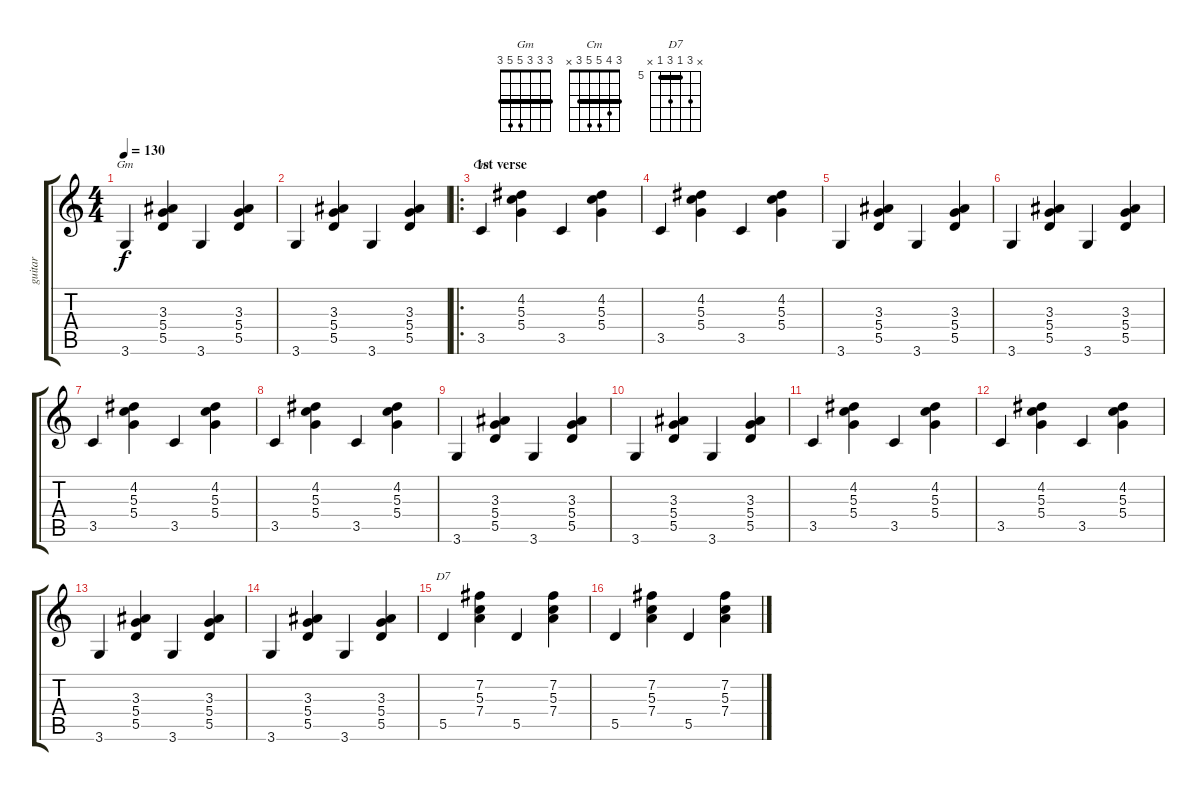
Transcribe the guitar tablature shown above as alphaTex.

\track ("guitar" "guitar") {instrument acousticguitarnylon}
\staff {score tabs}
\tuning (E4 B3 G3 D3 A2 E2) {hide}
\chord ("Gm" 3 3 3 5 5 3) {barre 3}
\chord ("Cm" 3 4 5 5 3 x) {barre 3}
\chord ("D7" x 7 5 7 5 x) {firstfret 5 barre 5}
\ts (4 4)
\tempo 130
\clef g2
\ks c
3.6.4{ch "Gm" dy f} (3.3 5.4 5.5).4 3.6.4 (3.3 5.4 5.5).4 |
3.6.4 (3.3 5.4 5.5).4 3.6.4 (3.3 5.4 5.5).4 |
\ro
\section ("" "1st verse")
3.5.4{ch "Cm"} (4.2 5.3 5.4).4 3.5.4 (4.2 5.3 5.4).4 |
3.5.4 (4.2 5.3 5.4).4 3.5.4 (4.2 5.3 5.4).4 |
3.6.4 (3.3 5.4 5.5).4 3.6.4 (3.3 5.4 5.5).4 |
3.6.4 (3.3 5.4 5.5).4 3.6.4 (3.3 5.4 5.5).4 |
3.5.4 (4.2 5.3 5.4).4 3.5.4 (4.2 5.3 5.4).4 |
3.5.4 (4.2 5.3 5.4).4 3.5.4 (4.2 5.3 5.4).4 |
3.6.4 (3.3 5.4 5.5).4 3.6.4 (3.3 5.4 5.5).4 |
3.6.4 (3.3 5.4 5.5).4 3.6.4 (3.3 5.4 5.5).4 |
3.5.4 (4.2 5.3 5.4).4 3.5.4 (4.2 5.3 5.4).4 |
3.5.4 (4.2 5.3 5.4).4 3.5.4 (4.2 5.3 5.4).4 |
3.6.4 (3.3 5.4 5.5).4 3.6.4 (3.3 5.4 5.5).4 |
3.6.4 (3.3 5.4 5.5).4 3.6.4 (3.3 5.4 5.5).4 |
5.5.4{ch "D7"} (7.2 5.3 7.4).4 5.5.4 (7.2 5.3 7.4).4 |
5.5.4 (7.2 5.3 7.4).4 5.5.4 (7.2 5.3 7.4).4
